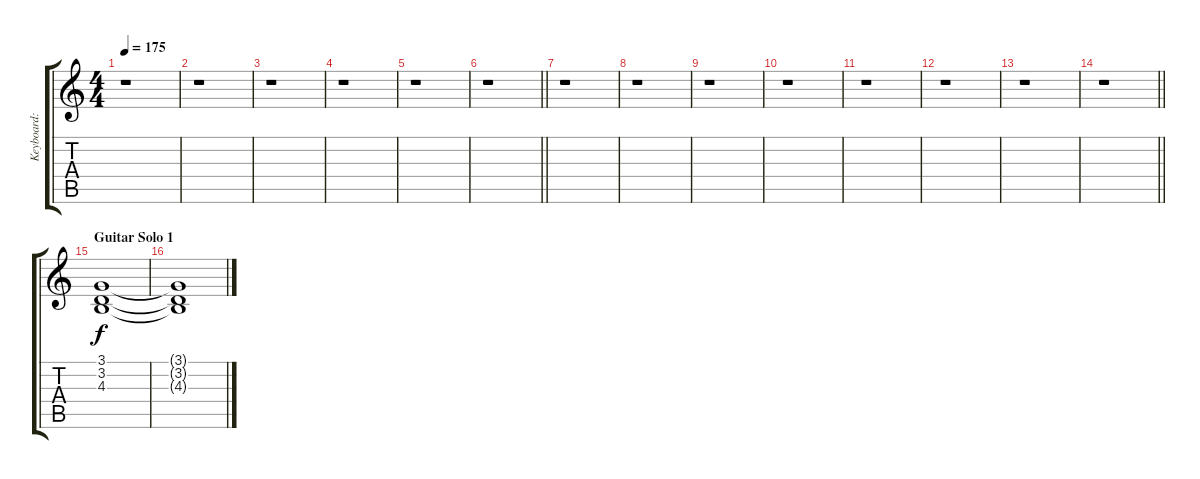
\track ("Keyboard: Manuel Schallinger" "Keyboard: ") {instrument choiraahs}
\staff {score tabs}
\tuning (E4 B3 G3 D3 A2 E2) {hide}
\ts (4 4)
\tempo 175
\clef g2
\ks aminor
r.1{dy f} |
r.1 |
r.1 |
r.1 |
r.1 |
\barLineRight lightlight
r.1 |
r.1 |
r.1 |
r.1 |
r.1 |
r.1 |
r.1 |
r.1 |
\barLineRight lightlight
r.1 |
\section ("" "Guitar Solo 1")
(3.1 3.2 4.3).1{volume 8} |
(3.1{t} 3.2{t} 4.3{t}).1
